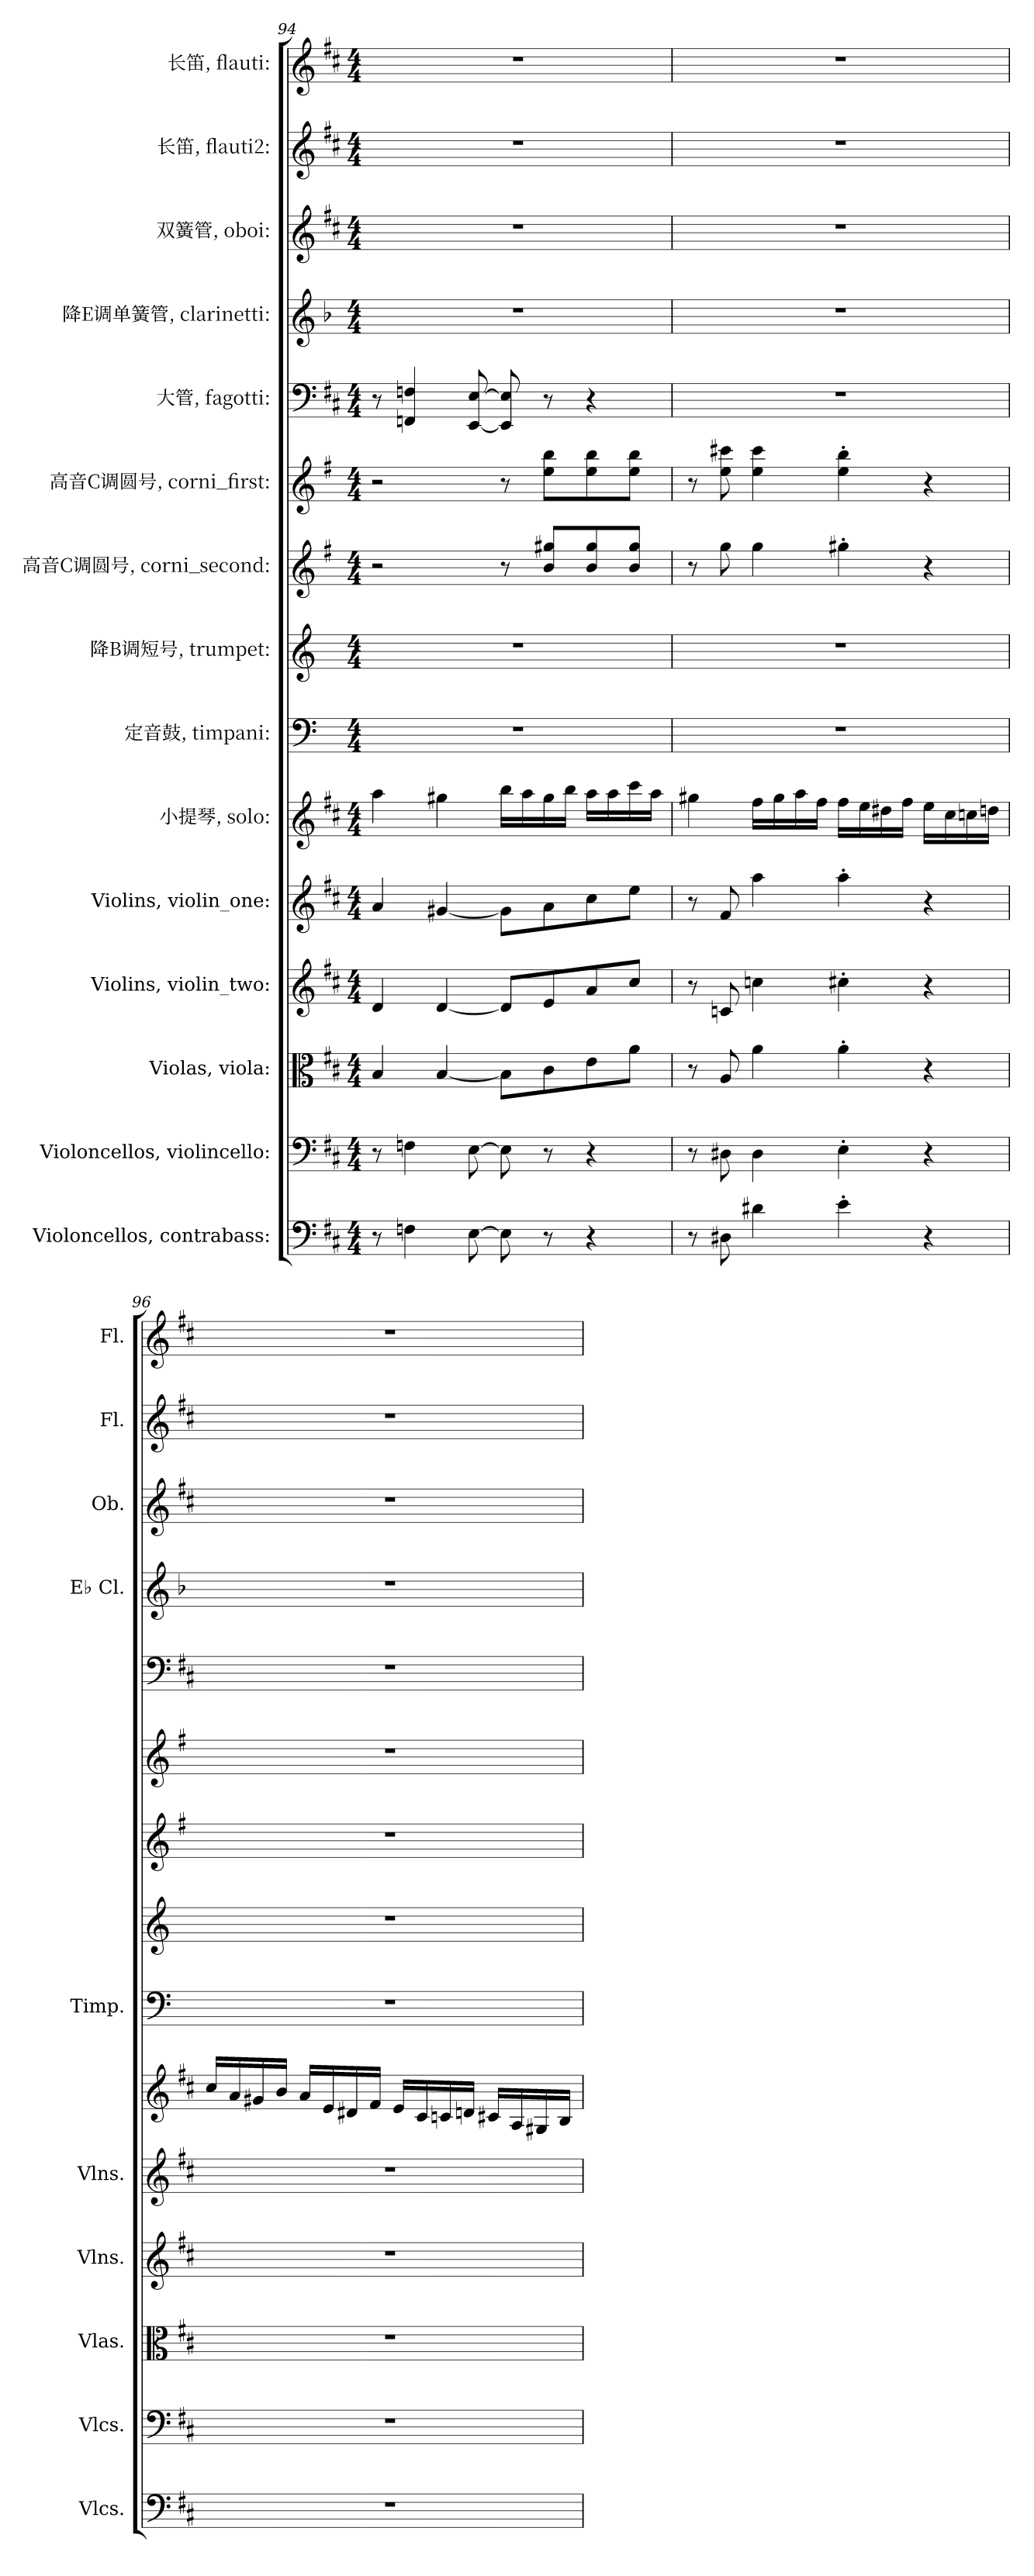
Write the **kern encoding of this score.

**kern	**kern	**kern	**kern	**kern	**kern	**kern	**kern	**kern	**kern	**kern	**kern	**kern	**kern	**kern
*part15	*part14	*part13	*part12	*part11	*part10	*part9	*part8	*part7	*part6	*part5	*part4	*part3	*part2	*part1
*staff15	*staff14	*staff13	*staff12	*staff11	*staff10	*staff9	*staff8	*staff7	*staff6	*staff5	*staff4	*staff3	*staff2	*staff1
*I"Violoncellos, contrabass:	*I"Violoncellos, violincello:	*I"Violas, viola:	*I"Violins, violin_two:	*I"Violins, violin_one:	*I"小提琴, solo:	*I"定音鼓, timpani:	*I"降B调短号, trumpet:	*I"高音C调圆号, corni_second:	*I"高音C调圆号, corni_first:	*I"大管, fagotti:	*I"降E调单簧管, clarinetti:	*I"双簧管, oboi:	*I"长笛, flauti2:	*I"长笛, flauti:
*I'Vlcs.	*I'Vlcs.	*I'Vlas.	*I'Vlns.	*I'Vlns.	*	*I'Timp.	*	*	*	*	*I'E♭ Cl.	*I'Ob.	*I'Fl.	*I'Fl.
*clefF4	*clefF4	*clefC3	*clefG2	*clefG2	*clefG2	*clefF4	*clefG2	*clefG2	*clefG2	*clefF4	*clefG2	*clefG2	*clefG2	*clefG2
*	*	*	*	*	*	*	*ITrd1c2	*ITrd4c7	*ITrd4c7	*	*ITrd-2c-3	*	*	*
*k[f#c#]	*k[f#c#]	*k[f#c#]	*k[f#c#]	*k[f#c#]	*k[f#c#]	*k[]	*k[b-e-]	*k[]	*k[]	*k[f#c#]	*k[b-e-a-d-]	*k[f#c#]	*k[f#c#]	*k[f#c#]
*M4/4	*M4/4	*M4/4	*M4/4	*M4/4	*M4/4	*M4/4	*M4/4	*M4/4	*M4/4	*M4/4	*M4/4	*M4/4	*M4/4	*M4/4
=94	=94	=94	=94	=94	=94	=94	=94	=94	=94	=94	=94	=94	=94	=94
8r	8r	4B/	4d/	4a/	4aa\	1r	1r	2r	2r	8r	1r	1r	1r	1r
4Fn\	4Fn\	.	.	.	.	.	.	.	.	4FFn/ 4Fn/	.	.	.	.
.	.	[4B/	[4d/	[4g#X/	4gg#X\	.	.	.	.	.	.	.	.	.
[8E\	[8E\	.	.	.	.	.	.	.	.	[8EE/ [8E/	.	.	.	.
8E\]	8E\]	8B\L]	8d/L]	8g#\L]	16bb\LL	.	.	8r	8r	8EE/] 8E/]	.	.	.	.
.	.	.	.	.	16aa\	.	.	.	.	.	.	.	.	.
8r	8r	8c#\	8e/	8a\	16gg#\	.	.	8e/ 8cc#X/L	8a\ 8ee\L	8r	.	.	.	.
.	.	.	.	.	16bb\JJ	.	.	.	.	.	.	.	.	.
4r	4r	8e\	8a/	8cc#\	16aa\LL	.	.	8e/ 8cc#/	8a\ 8ee\	4r	.	.	.	.
.	.	.	.	.	16aa\	.	.	.	.	.	.	.	.	.
.	.	8a\J	8cc#/J	8ee\J	16ccc#\	.	.	8e/ 8cc#/J	8a\ 8ee\J	.	.	.	.	.
.	.	.	.	.	16aa\JJ	.	.	.	.	.	.	.	.	.
!!LO:PB:g=z
=95	=95	=95	=95	=95	=95	=95	=95	=95	=95	=95	=95	=95	=95	=95
8r	8r	8r	8r	8r	4gg#X\	1r	1r	8r	8r	1r	1r	1r	1r	1r
8D#X\	8D#X\	8A/	8cn/	8f#/	.	.	.	8cc\	8a\ 8ff#X\	.	.	.	.	.
4d#X\	4D#\	4a\	4ccn\	4aa\	16ff#\LL	.	.	4cc\	4a\ 4ff#\	.	.	.	.	.
.	.	.	.	.	16gg#\	.	.	.	.	.	.	.	.	.
.	.	.	.	.	16aa\	.	.	.	.	.	.	.	.	.
.	.	.	.	.	16ff#\JJ	.	.	.	.	.	.	.	.	.
4e'\	4E'\	4a'\	4cc#X'\	4aa'\	16ff#\LL	.	.	4cc#X'\	4a\' 4ee\'	.	.	.	.	.
.	.	.	.	.	16ee\	.	.	.	.	.	.	.	.	.
.	.	.	.	.	16dd#X\	.	.	.	.	.	.	.	.	.
.	.	.	.	.	16ff#\JJ	.	.	.	.	.	.	.	.	.
4r	4r	4r	4r	4r	16ee\LL	.	.	4r	4r	.	.	.	.	.
.	.	.	.	.	16cc#\	.	.	.	.	.	.	.	.	.
.	.	.	.	.	16ccn\	.	.	.	.	.	.	.	.	.
.	.	.	.	.	16ddn\JJ	.	.	.	.	.	.	.	.	.
=96	=96	=96	=96	=96	=96	=96	=96	=96	=96	=96	=96	=96	=96	=96
1r	1r	1r	1r	1r	16cc#/LL	1r	1r	1r	1r	1r	1r	1r	1r	1r
.	.	.	.	.	16a/	.	.	.	.	.	.	.	.	.
.	.	.	.	.	16g#X/	.	.	.	.	.	.	.	.	.
.	.	.	.	.	16b/JJ	.	.	.	.	.	.	.	.	.
.	.	.	.	.	16a/LL	.	.	.	.	.	.	.	.	.
.	.	.	.	.	16e/	.	.	.	.	.	.	.	.	.
.	.	.	.	.	16d#X/	.	.	.	.	.	.	.	.	.
.	.	.	.	.	16f#/JJ	.	.	.	.	.	.	.	.	.
.	.	.	.	.	16e/LL	.	.	.	.	.	.	.	.	.
.	.	.	.	.	16c#/	.	.	.	.	.	.	.	.	.
.	.	.	.	.	16cn/	.	.	.	.	.	.	.	.	.
.	.	.	.	.	16dn/JJ	.	.	.	.	.	.	.	.	.
.	.	.	.	.	16c#X/LL	.	.	.	.	.	.	.	.	.
.	.	.	.	.	16A/	.	.	.	.	.	.	.	.	.
.	.	.	.	.	16G#X/	.	.	.	.	.	.	.	.	.
.	.	.	.	.	16B/JJ	.	.	.	.	.	.	.	.	.
=	=	=	=	=	=	=	=	=	=	=	=	=	=	=
*-	*-	*-	*-	*-	*-	*-	*-	*-	*-	*-	*-	*-	*-	*-
